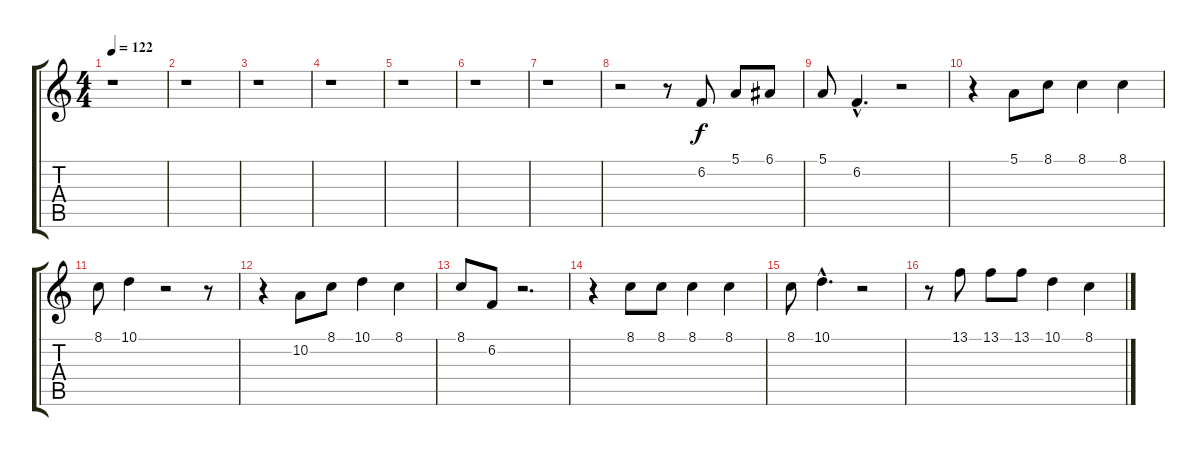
\track "" {instrument synthvoice}
\staff {score tabs}
\tuning (E4 B3 G3 D3 A2 E2) {hide}
\ts (4 4)
\tempo 122
\clef g2
\ks c
r.1{dy f instrument synthvoice} |
r.1 |
r.1 |
r.1 |
r.1 |
r.1 |
r.1 |
r.2 r.8 6.2.8 5.1.8 6.1.8 |
5.1.8 6.2{hac}.4{d} r.2 |
r.4 5.1.8 8.1.8 8.1.4 8.1.4 |
8.1.8 10.1.4 r.2 r.8 |
r.4 10.2.8 8.1.8 10.1.4 8.1.4 |
8.1.8 6.2.8 r.2{d} |
r.4 8.1.8 8.1.8 8.1.4 8.1.4 |
8.1.8 10.1{hac}.4{d} r.2 |
r.8 13.1.8 13.1.8 13.1.8 10.1.4 8.1.4
